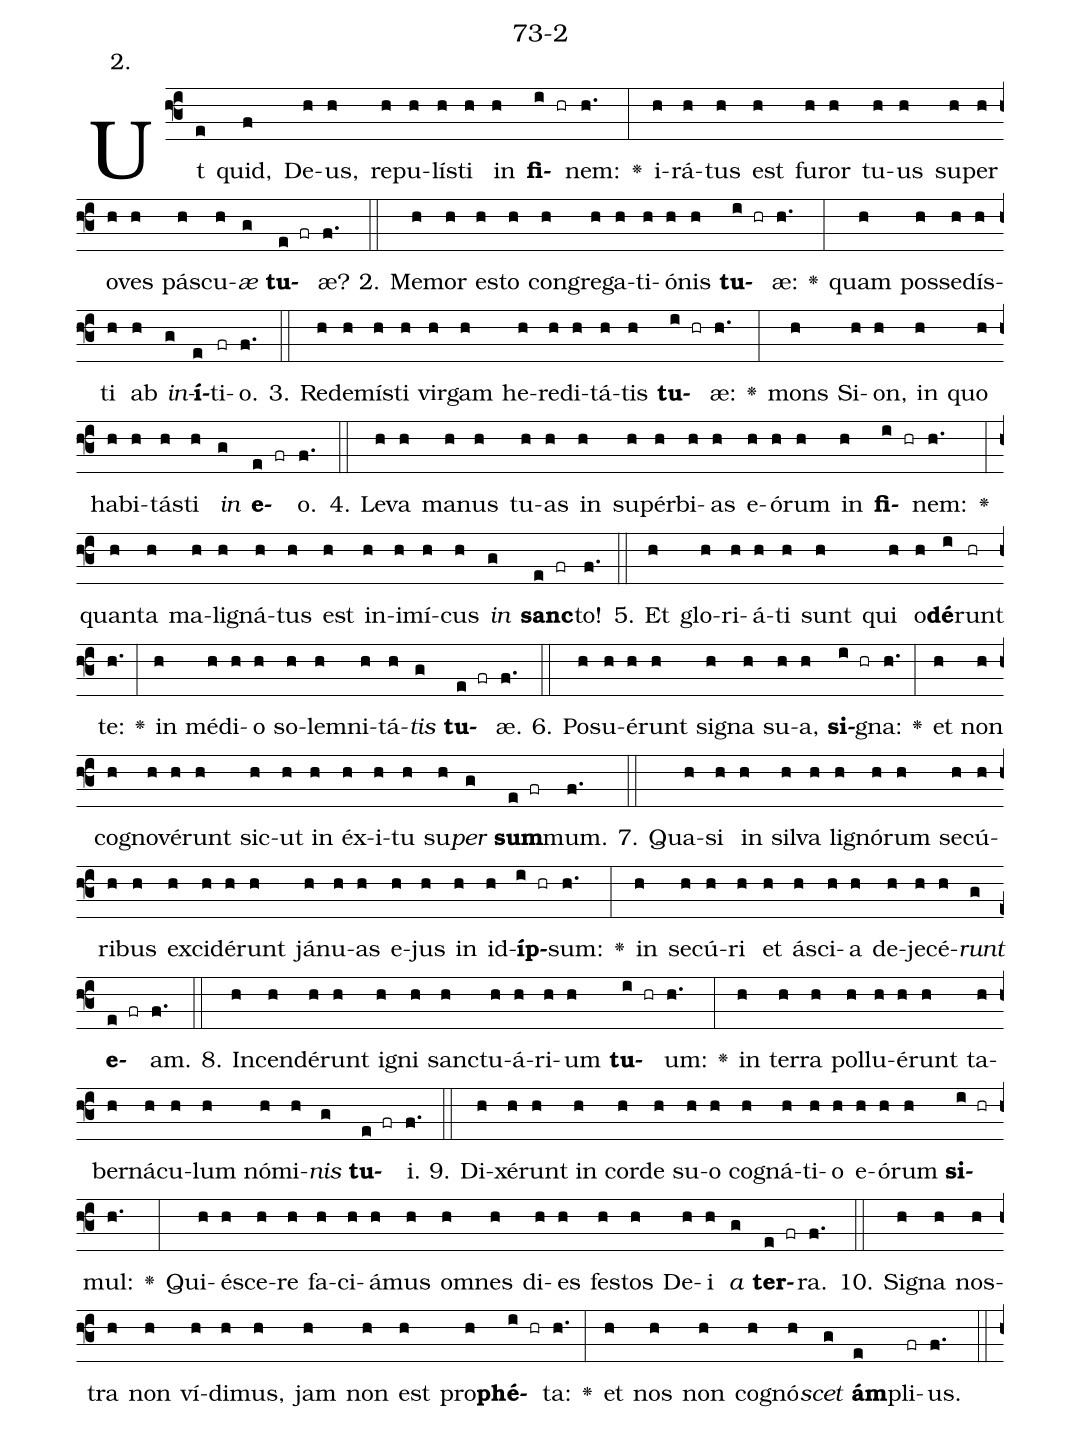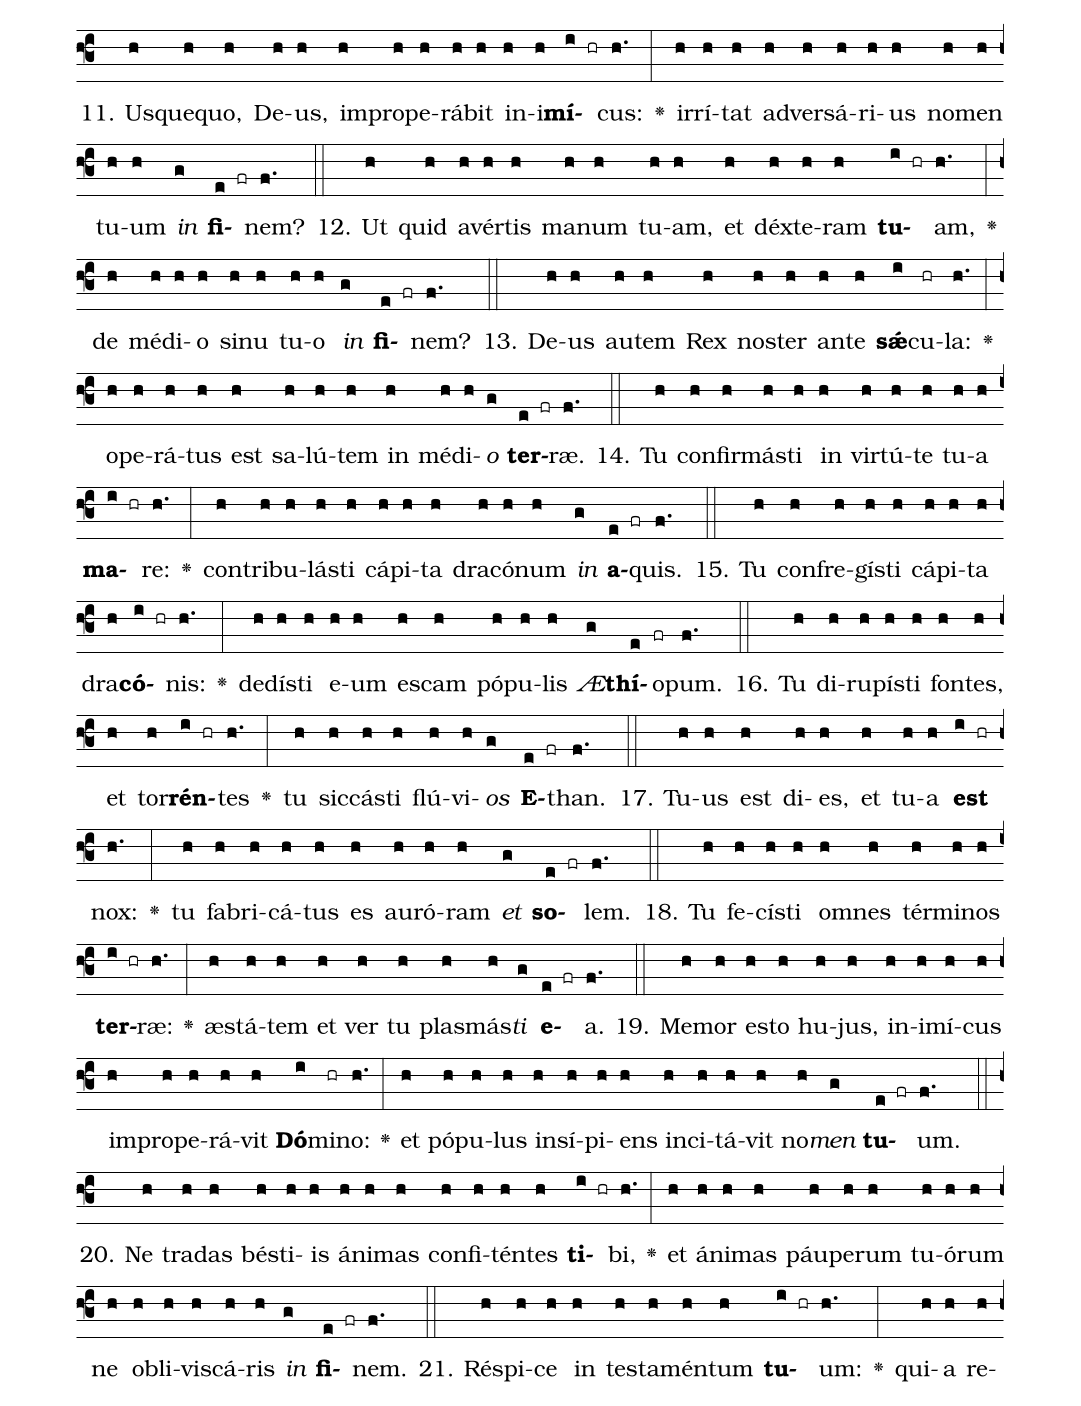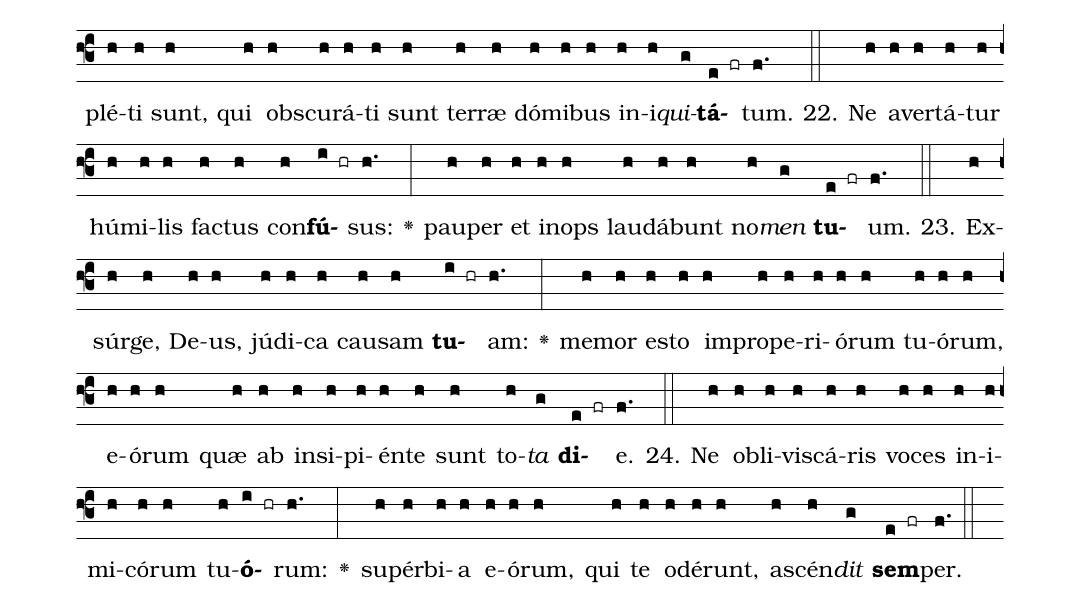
name: 73-2;
annotation: 2.;
%%
(f3)Ut(e) quid,(f) De(h)us,(h) re(h)pu(h)lís(h)ti(h) in(h) <b>fi</b>(i hr)nem:(h.) <v>\greheightstar</v>(:) i(h)rá(h)tus(h) est(h) fu(h)ror(h) tu(h)us(h) su(h)per(h) o(h)ves(h) pás(h)cu(h)<i>æ</i>(g) <b>tu</b>(e fr)æ?(f.) (::)
2. Me(h)mor(h) es(h)to(h) con(h)gre(h)ga(h)ti(h)ó(h)nis(h) <b>tu</b>(i hr)æ:(h.) <v>\greheightstar</v>(:) quam(h) pos(h)se(h)dís(h)ti(h) ab(h) <i>in</i>(g)<b>í</b>(e)ti(fr)o.(f.) (::)
3. Red(h)e(h)mís(h)ti(h) vir(h)gam(h) he(h)re(h)di(h)tá(h)tis(h) <b>tu</b>(i hr)æ:(h.) <v>\greheightstar</v>(:) mons(h) Si(h)on,(h) in(h) quo(h) ha(h)bi(h)tás(h)ti(h) <i>in</i>(g) <b>e</b>(e fr)o.(f.) (::)
4. Le(h)va(h) ma(h)nus(h) tu(h)as(h) in(h) su(h)pér(h)bi(h)as(h) e(h)ó(h)rum(h) in(h) <b>fi</b>(i hr)nem:(h.) <v>\greheightstar</v>(:) quan(h)ta(h) ma(h)li(h)gná(h)tus(h) est(h) in(h)i(h)mí(h)cus(h) <i>in</i>(g) <b>sanc</b>(e fr)to!(f.) (::)
5. Et(h) glo(h)ri(h)á(h)ti(h) sunt(h) qui(h) o(h)<b>dé</b>(i)runt(hr) te:(h.) <v>\greheightstar</v>(:) in(h) mé(h)di(h)o(h) so(h)lem(h)ni(h)tá(h)<i>tis</i>(g) <b>tu</b>(e fr)æ.(f.) (::)
6. Po(h)su(h)é(h)runt(h) si(h)gna(h) su(h)a,(h) <b>si</b>(i hr)gna:(h.) <v>\greheightstar</v>(:) et(h) non(h) co(h)gno(h)vé(h)runt(h) sic(h)ut(h) in(h) éx(h)i(h)tu(h) su(h)<i>per</i>(g) <b>sum</b>(e fr)mum.(f.) (::)
7. Qua(h)si(h) in(h) sil(h)va(h) li(h)gnó(h)rum(h) se(h)cú(h)ri(h)bus(h) ex(h)ci(h)dé(h)runt(h) já(h)nu(h)as(h) e(h)jus(h) in(h) id(h)<b>íp</b>(i hr)sum:(h.) <v>\greheightstar</v>(:) in(h) se(h)cú(h)ri(h) et(h) á(h)sci(h)a(h) de(h)je(h)cé(h)<i>runt</i>(g) <b>e</b>(e fr)am.(f.) (::)
8. In(h)cen(h)dé(h)runt(h) i(h)gni(h) sanc(h)tu(h)á(h)ri(h)um(h) <b>tu</b>(i hr)um:(h.) <v>\greheightstar</v>(:) in(h) ter(h)ra(h) pol(h)lu(h)é(h)runt(h) ta(h)ber(h)ná(h)cu(h)lum(h) nó(h)mi(h)<i>nis</i>(g) <b>tu</b>(e fr)i.(f.) (::)
9. Di(h)xé(h)runt(h) in(h) cor(h)de(h) su(h)o(h) co(h)gná(h)ti(h)o(h) e(h)ó(h)rum(h) <b>si</b>(i hr)mul:(h.) <v>\greheightstar</v>(:) Qui(h)é(h)sce(h)re(h) fa(h)ci(h)á(h)mus(h) om(h)nes(h) di(h)es(h) fes(h)tos(h) De(h)i(h) <i>a</i>(g) <b>ter</b>(e fr)ra.(f.) (::)
10. Si(h)gna(h) nos(h)tra(h) non(h) ví(h)di(h)mus,(h) jam(h) non(h) est(h) pro(h)<b>phé</b>(i hr)ta:(h.) <v>\greheightstar</v>(:) et(h) nos(h) non(h) co(h)gnó(h)<i>scet</i>(g) <b>ám</b>(e)pli(fr)us.(f.) (::)
11. Us(h)que(h)quo,(h) De(h)us,(h) im(h)pro(h)pe(h)rá(h)bit(h) in(h)i(h)<b>mí</b>(i hr)cus:(h.) <v>\greheightstar</v>(:) ir(h)rí(h)tat(h) ad(h)ver(h)sá(h)ri(h)us(h) no(h)men(h) tu(h)um(h) <i>in</i>(g) <b>fi</b>(e fr)nem?(f.) (::)
12. Ut(h) quid(h) a(h)vér(h)tis(h) ma(h)num(h) tu(h)am,(h) et(h) déx(h)te(h)ram(h) <b>tu</b>(i hr)am,(h.) <v>\greheightstar</v>(:) de(h) mé(h)di(h)o(h) si(h)nu(h) tu(h)o(h) <i>in</i>(g) <b>fi</b>(e fr)nem?(f.) (::)
13. De(h)us(h) au(h)tem(h) Rex(h) nos(h)ter(h) an(h)te(h) <b>sǽ</b>(i)cu(hr)la:(h.) <v>\greheightstar</v>(:) o(h)pe(h)rá(h)tus(h) est(h) sa(h)lú(h)tem(h) in(h) mé(h)di(h)<i>o</i>(g) <b>ter</b>(e fr)ræ.(f.) (::)
14. Tu(h) con(h)fir(h)más(h)ti(h) in(h) vir(h)tú(h)te(h) tu(h)a(h) <b>ma</b>(i hr)re:(h.) <v>\greheightstar</v>(:) con(h)tri(h)bu(h)lás(h)ti(h) cá(h)pi(h)ta(h) dra(h)có(h)num(h) <i>in</i>(g) <b>a</b>(e fr)quis.(f.) (::)
15. Tu(h) con(h)fre(h)gís(h)ti(h) cá(h)pi(h)ta(h) dra(h)<b>có</b>(i hr)nis:(h.) <v>\greheightstar</v>(:) de(h)dís(h)ti(h) e(h)um(h) es(h)cam(h) pó(h)pu(h)lis(h) <i>Æ</i>(g)<b>thí</b>(e)o(fr)pum.(f.) (::)
16. Tu(h) di(h)ru(h)pís(h)ti(h) fon(h)tes,(h) et(h) tor(h)<b>rén</b>(i hr)tes(h.) <v>\greheightstar</v>(:) tu(h) sic(h)cás(h)ti(h) flú(h)vi(h)<i>os</i>(g) <b>E</b>(e fr)than.(f.) (::)
17. Tu(h)us(h) est(h) di(h)es,(h) et(h) tu(h)a(h) <b>est</b>(i hr) nox:(h.) <v>\greheightstar</v>(:) tu(h) fa(h)bri(h)cá(h)tus(h) es(h) au(h)ró(h)ram(h) <i>et</i>(g) <b>so</b>(e fr)lem.(f.) (::)
18. Tu(h) fe(h)cís(h)ti(h) om(h)nes(h) tér(h)mi(h)nos(h) <b>ter</b>(i hr)ræ:(h.) <v>\greheightstar</v>(:) æs(h)tá(h)tem(h) et(h) ver(h) tu(h) plas(h)más(h)<i>ti</i>(g) <b>e</b>(e fr)a.(f.) (::)
19. Me(h)mor(h) es(h)to(h) hu(h)jus,(h) in(h)i(h)mí(h)cus(h) im(h)pro(h)pe(h)rá(h)vit(h) <b>Dó</b>(i)mi(hr)no:(h.) <v>\greheightstar</v>(:) et(h) pó(h)pu(h)lus(h) in(h)sí(h)pi(h)ens(h) in(h)ci(h)tá(h)vit(h) no(h)<i>men</i>(g) <b>tu</b>(e fr)um.(f.) (::)
20. Ne(h) tra(h)das(h) bés(h)ti(h)is(h) á(h)ni(h)mas(h) con(h)fi(h)tén(h)tes(h) <b>ti</b>(i hr)bi,(h.) <v>\greheightstar</v>(:) et(h) á(h)ni(h)mas(h) páu(h)pe(h)rum(h) tu(h)ó(h)rum(h) ne(h) ob(h)li(h)vis(h)cá(h)ris(h) <i>in</i>(g) <b>fi</b>(e fr)nem.(f.) (::)
21. Ré(h)spi(h)ce(h) in(h) tes(h)ta(h)mén(h)tum(h) <b>tu</b>(i hr)um:(h.) <v>\greheightstar</v>(:) qui(h)a(h) re(h)plé(h)ti(h) sunt,(h) qui(h) obs(h)cu(h)rá(h)ti(h) sunt(h) ter(h)ræ(h) dó(h)mi(h)bus(h) in(h)i(h)<i>qui</i>(g)<b>tá</b>(e fr)tum.(f.) (::)
22. Ne(h) a(h)ver(h)tá(h)tur(h) hú(h)mi(h)lis(h) fac(h)tus(h) con(h)<b>fú</b>(i hr)sus:(h.) <v>\greheightstar</v>(:) pau(h)per(h) et(h) in(h)ops(h) lau(h)dá(h)bunt(h) no(h)<i>men</i>(g) <b>tu</b>(e fr)um.(f.) (::)
23. Ex(h)súr(h)ge,(h) De(h)us,(h) jú(h)di(h)ca(h) cau(h)sam(h) <b>tu</b>(i hr)am:(h.) <v>\greheightstar</v>(:) me(h)mor(h) es(h)to(h) im(h)pro(h)pe(h)ri(h)ó(h)rum(h) tu(h)ó(h)rum,(h) e(h)ó(h)rum(h) quæ(h) ab(h) in(h)si(h)pi(h)én(h)te(h) sunt(h) to(h)<i>ta</i>(g) <b>di</b>(e fr)e.(f.) (::)
24. Ne(h) ob(h)li(h)vis(h)cá(h)ris(h) vo(h)ces(h) in(h)i(h)mi(h)có(h)rum(h) tu(h)<b>ó</b>(i hr)rum:(h.) <v>\greheightstar</v>(:) su(h)pér(h)bi(h)a(h) e(h)ó(h)rum,(h) qui(h) te(h) o(h)dé(h)runt,(h) a(h)scén(h)<i>dit</i>(g) <b>sem</b>(e fr)per.(f.) (::)
